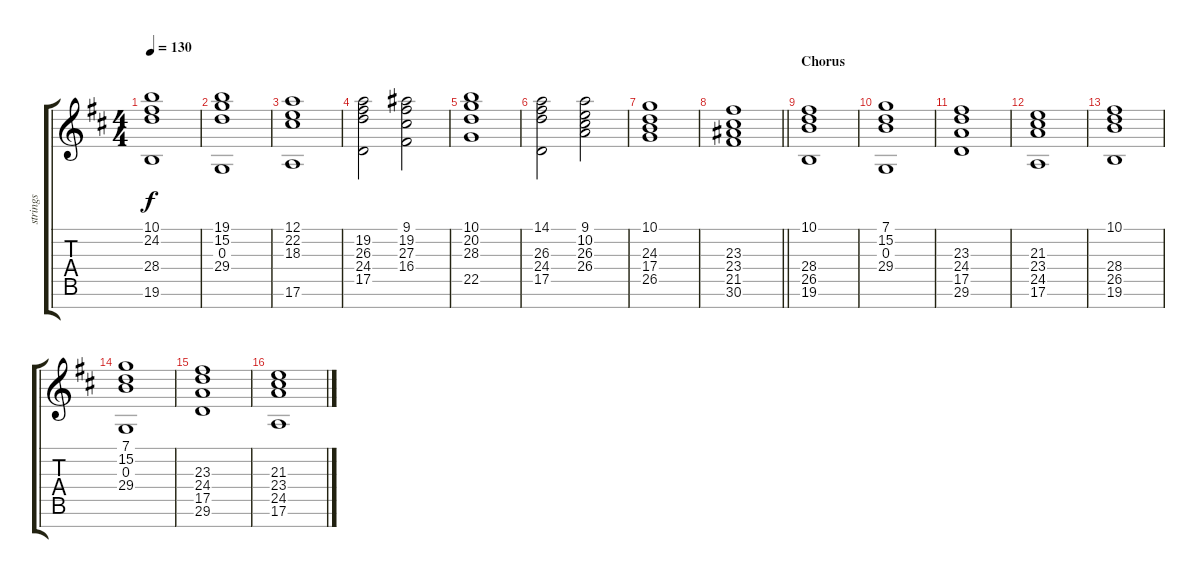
\track ("strings" "strings") {instrument stringensemble1}
\staff {score tabs}
\tuning (E4 B3 G3 D3 A2 E2 B1) {hide}
\ts (4 4)
\tempo 130
\clef g2
\ks bminor
(10.1 24.2 28.4 19.6).1{dy f} |
(19.1 15.2 0.3 29.4).1 |
(12.1 22.2 18.3 17.6).1 |
(19.2 26.3 24.4 17.5).2 (9.1 19.2 27.3 16.4).2 |
(10.1 20.2 28.3 22.5).1 |
(14.1 26.3 24.4 17.5).2 (9.1 10.2 26.3 26.4).2 |
(10.1 24.3 17.4 26.5).1 |
\barLineRight lightlight
(23.3 23.4 21.5 30.6).1 |
\section ("" "Chorus")
(10.1 28.4 26.5 19.6).1 |
(7.1 15.2 0.3 29.4).1 |
(23.3 24.4 17.5 29.6).1 |
(21.3 23.4 24.5 17.6).1 |
(10.1 28.4 26.5 19.6).1 |
(7.1 15.2 0.3 29.4).1 |
(23.3 24.4 17.5 29.6).1 |
(21.3 23.4 24.5 17.6).1
